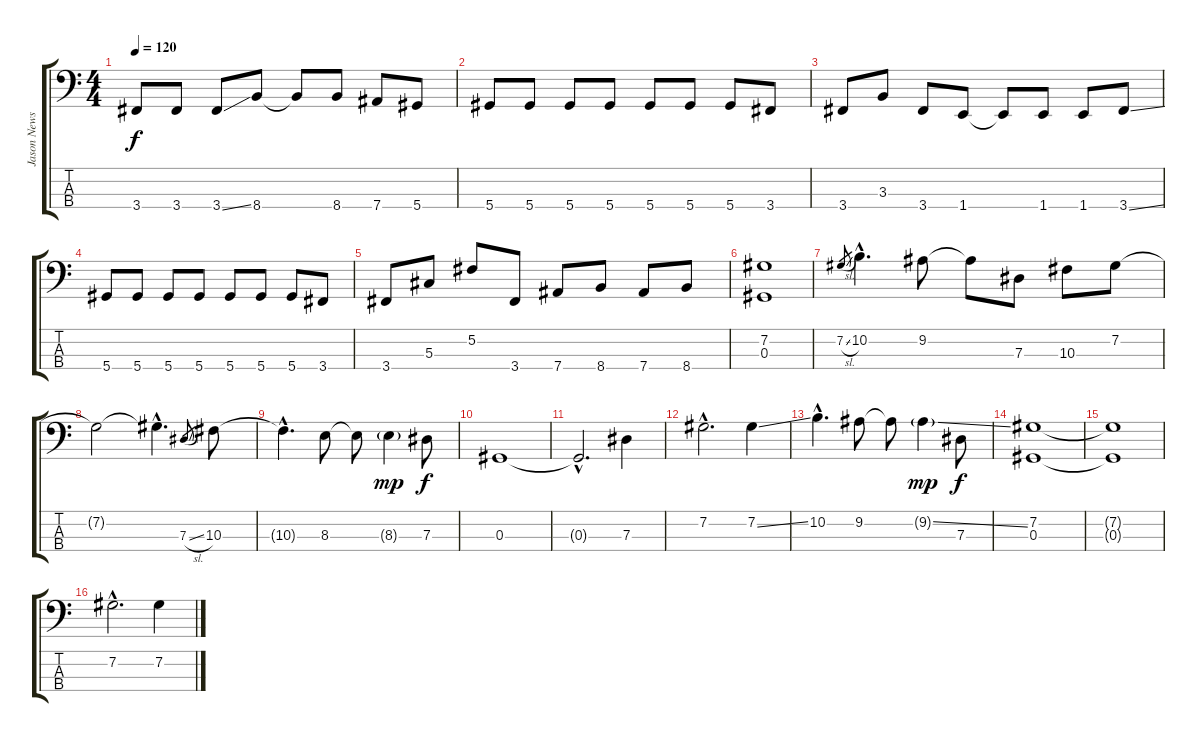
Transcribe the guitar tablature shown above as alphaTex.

\track ("Jason Newsted" "Jason News") {instrument electricbassfinger}
\staff {score tabs}
\tuning (Gb2 Db2 Ab1 Eb1) {hide}
\ts (4 4)
\tempo 120
\clef f4
\ks c
3.4.8{dy f} 3.4.8 3.4{ss}.8 8.4.8 8.4{t}.8 8.4.8 7.4.8 5.4.8 |
5.4.8 5.4.8 5.4.8 5.4.8 5.4.8 5.4.8 5.4.8 3.4.8 |
3.4.8 3.3.8 3.4.8 1.4.8 1.4{t}.8 1.4.8 1.4.8 3.4{ss}.8 |
5.4.8 5.4.8 5.4.8 5.4.8 5.4.8 5.4.8 5.4.8 3.4.8 |
3.4.8 5.3.8 5.2.8 3.4.8 7.4.8 8.4.8 7.4.8 8.4.8 |
(7.2 0.3).1 |
7.2{sl}.8{gr} 10.2{hac}.4{d} 9.2.8 9.2{t}.8 7.3.8 10.3.8 7.2.8 |
7.2{t}.2 7.2{hac t}.4{d} 7.3{sl}.8{gr} 10.3.8 |
10.3{hac t}.4{d} 8.3.8 8.3{t}.8 8.3{g}.4{dy mp} 7.3.8{dy f} |
0.3.1 |
0.3{hac t}.2{d} 7.3.4 |
7.2{hac}.2{d} 7.2{ss}.4 |
10.2{hac}.4{d} 9.2.8 9.2{t}.8 9.2{ss g}.4{dy mp} 7.3.8{dy f} |
(7.2 0.3).1 |
(7.2{t} 0.3{t}).1 |
7.2{hac}.2{d} 7.2{ss}.4
